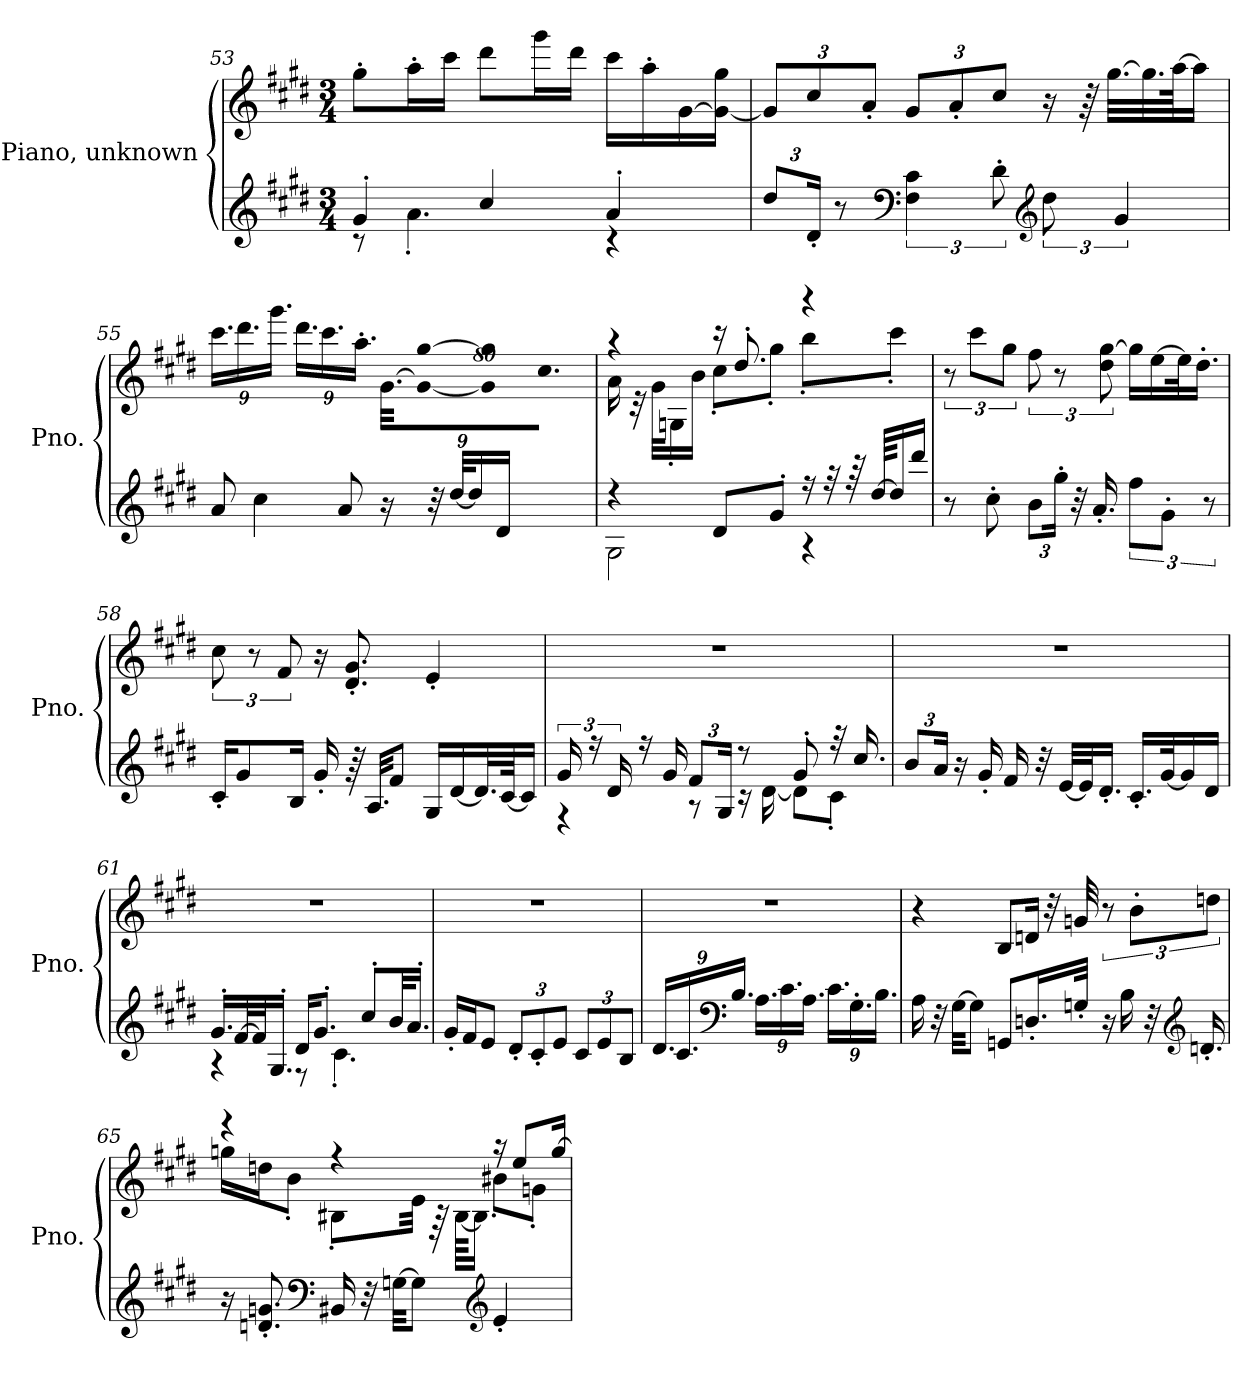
**kern	**kern
*part1	*part1
*staff2	*staff1
*I"Piano, unknown	*
*I'Pno.	*
*clefG2	*clefG2
*k[f#c#g#d#]	*k[f#c#g#d#]
*M3/4	*M3/4
=53	=53
*^	*
4g#'/	8r	8gg#'\L
.	4.a'\	16aa'\L
.	.	16ccc#\JJ
4cc#/	.	8ddd#\L
.	.	16ggg#\L
.	.	16ddd#\JJ
4a'/	4r	16ccc#\LL
.	.	16aa'\
.	.	[16g#\
.	.	16g#\_ 16gg#\JJ
*v	*v	*
!!LO:LB:g=z
=54	=54
*Xbrackettup	*Xbrackettup
12dd#/L	12g#/L]
24d#'/Jk	12cc#/
8r	.
.	12a'/J
*clefF4	*
*brackettup	*
6F#\ 6c#\	12g#/L
.	12a'/
12d#'\	12cc#/J
*clefG2	*
12dd#\	16r
.	64r
.	[32.gg#\LLL
6g#/	.
.	32.gg#\]
.	[64aa\JK
.	16aa\JJ]
=55	=55
8a/	18.ccc#\LL
.	18.ddd#\
4cc#\	.
.	18.ggg#\JJ
.	18.ddd#\LL
.	18.ccc#\
8a/	.
.	18.aa'\JJ
16r	[36.g#\KKL
!	!LO:N:vis=8
.	640%71g#\_ [640%71gg#\
32r	.
[32dd#/KLL	.
16dd#/]	.
!	!LO:N:vis=64
.	640%9g#\] 640%9gg#\]KKL
.	18.cc#\JJ
16d#/JJ	.
!!LO:LB:g=z
=56	=56
*^	*^
4r	2G#\	4r	16a\
.	.	.	32r
.	.	.	32g#\KLL
.	.	.	16Gn'\
.	.	.	16b\JJ
8d#/L	.	16r	8cc#'\L
.	.	8.dd#'/	.
8g#'/J	.	.	8gg#'\J
16r	4r	4r	8bb'\L
32r	.	.	.
64r	.	.	.
[64dd#/KKLL	.	.	.
16dd#/]	.	.	8ccc#'\J
16ddd#/JJ	.	.	.
*v	*v	*	*
*	*v	*v
=57	=57
*	*brackettup
8r	12r
.	12ccc#\L
8cc#'\	.
.	12gg#\J
*Xbrackettup	*
12b\L	12ff#\
24gg#'\Jk	12r
32r	.
16.a'/	.
.	12dd#\ [12gg#\
*brackettup	*
12ff#\L	16gg#\LL]
.	[16ee\
12g#'\J	.
.	32ee\K]
.	16.dd#'\JJ
12r	.
=58	=58
16c#'/KL	12cc#\
8g#/	.
.	12r
.	12f#/
16B/Jk	.
16g#'/	16r
64r	8.d#/' 8.g#/'
32.A/KKL	.
8f#/J	.
16G#/LL	4e'/
[16d#/	.
32.d#/L]	.
[64c#/JK	.
16c#/JJ]	.
!!LO:PB:g=z
=59	=59
*^	*
24g#/	4r	2.r
24r	.	.
24d#/	.	.
16r	.	.
16g#/	.	.
*Xbrackettup	*	*
12f#/L	8r	.
24G#/Jk	.	.
8r	16r	.
.	[16d#\	.
8g#'/	8d#\L]	.
32r	8c#'\J	.
16.cc#/	.	.
*v	*v	*
=60	=60
12b/L	2.r
24a/Jk	.
16r	.
16g#'/	.
16f#/	.
32r	.
[32e/LLL	.
32e/J]	.
16.d#'/JJ	.
16.c#'/LL	.
[32g#/K	.
16g#/]	.
16d#/JJ	.
=61	=61
*^	*
16.g#'/LL	4r	2.r
[32f#/L	.	.
32f#/J]	.	.
16.G#'/JJ	.	.
16d#/KL	8r	.
8.g#'/J	.	.
.	4.c#'\	.
8cc#'/L	.	.
32b/KL	.	.
16.a'/JJ	.	.
*v	*v	*
!!LO:LB:g=z
=62	=62
16g#'/LL	2.r
16f#/J	.
8e/J	.
12d#'/L	.
12c#'/	.
12e/J	.
12c#/L	.
12e/	.
12B/J	.
=63	=63
18.d#/LL	2.r
18.c#/	.
*clefF4	*
18.B/JJ	.
18.A\LL	.
18.c#\	.
18.A\JJ	.
18.c#\LL	.
18.G#'\	.
18.B\JJ	.
=64	=64
16A\	4r
32r	.
[32G#\KKL	.
8G#\J]	.
8GGn/L	8B/L
16.Dn'/L	16dn/Jk
.	32r
32Gn'/JJk	32gn/
16r	12r
16B\	.
.	12b'\L
32r	.
*clefG2	*
16.dn'/	.
.	12ddn\J
!!LO:LB:g=z
=65	=65
*	*^
16r	4r	16ggn\LL
8.dn/' 8.gn/'	.	16ddn\J
.	.	8b'\J
*clefF4	*	*
16BB#X/	4r	8B#X'\L
32r	.	.
[32Gn\KKL	.	.
8G\J]	.	32e\Jkk
.	.	64r
.	.	[64B#\KKLL
.	.	16B#\JJ]
*clefG2	*	*
4e'/	16r	8b#X'\L
.	8ee/L	.
.	.	8gn'\J
.	[16gg/Jk	.
*	*v	*v
=	=
*-	*-
